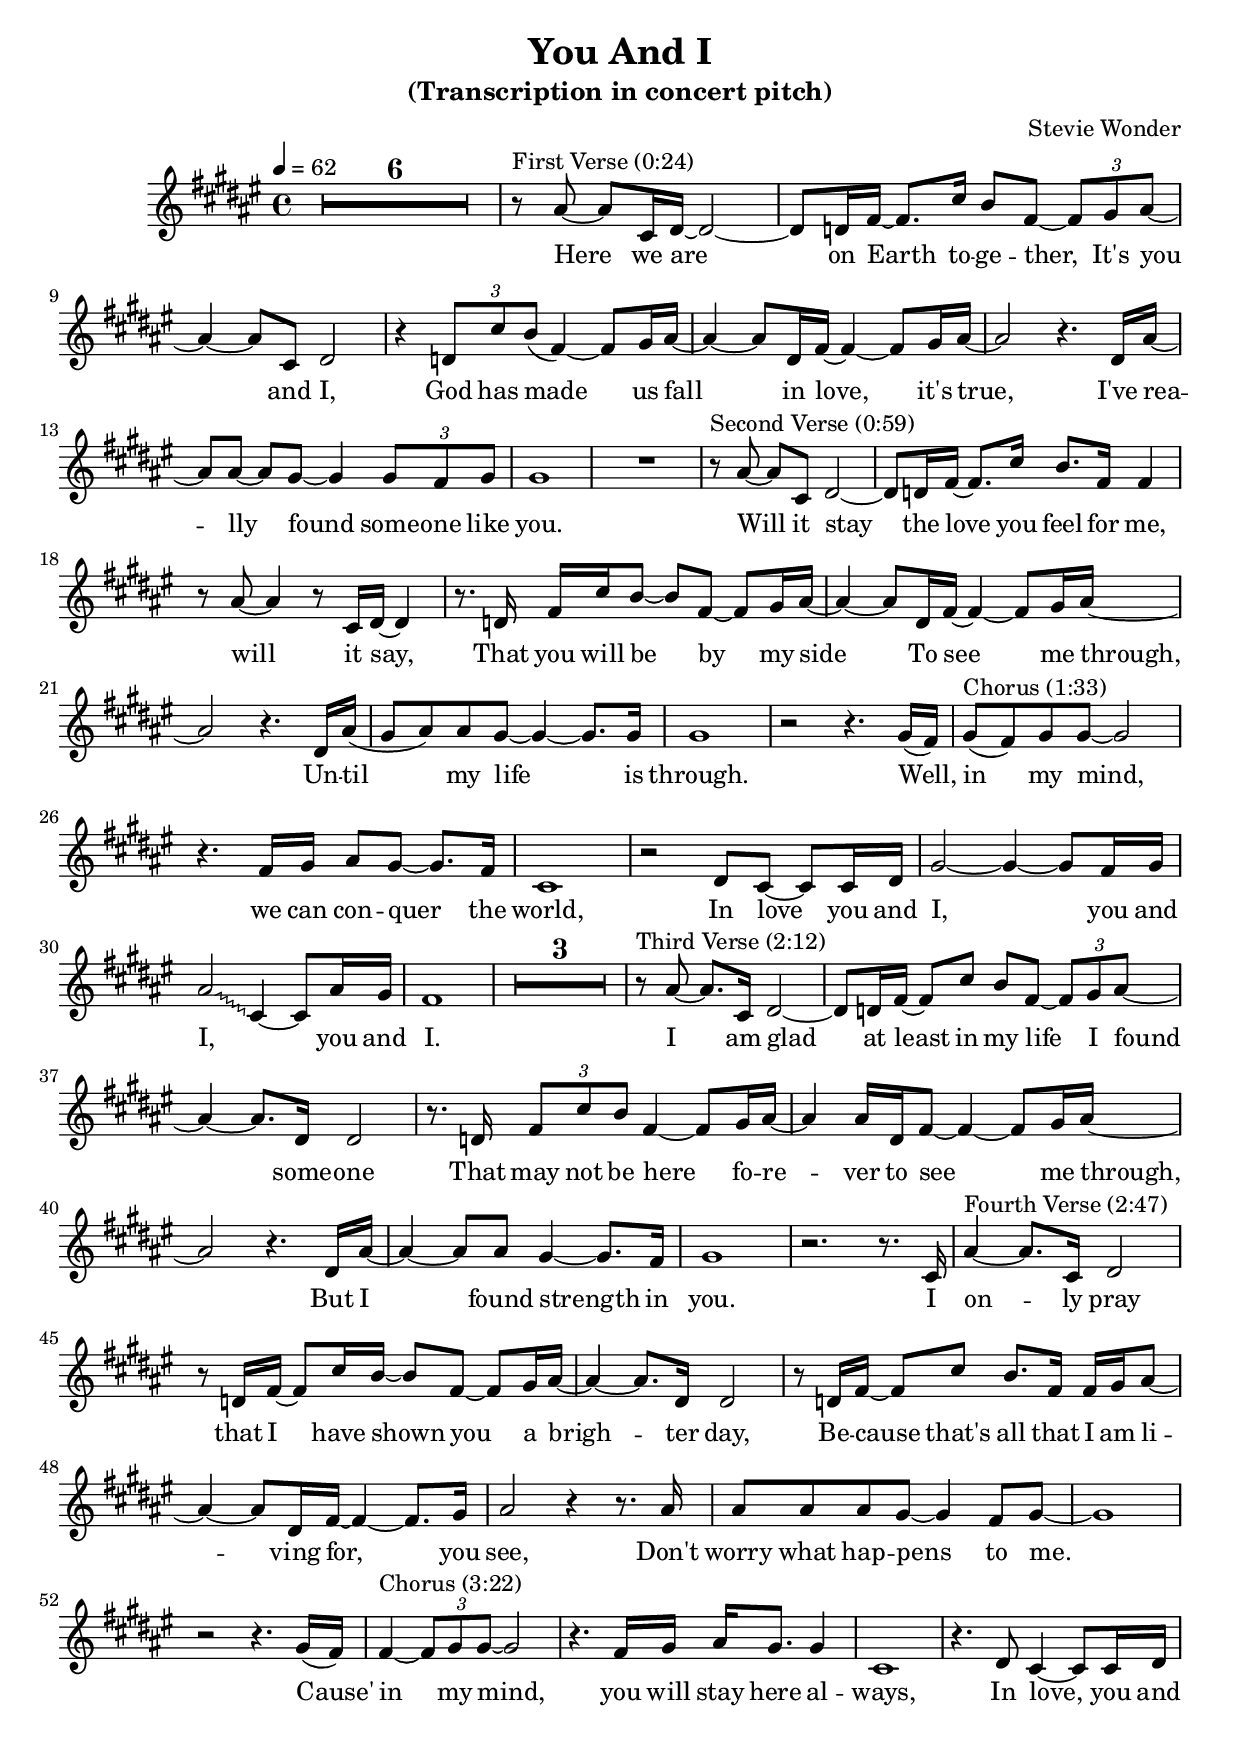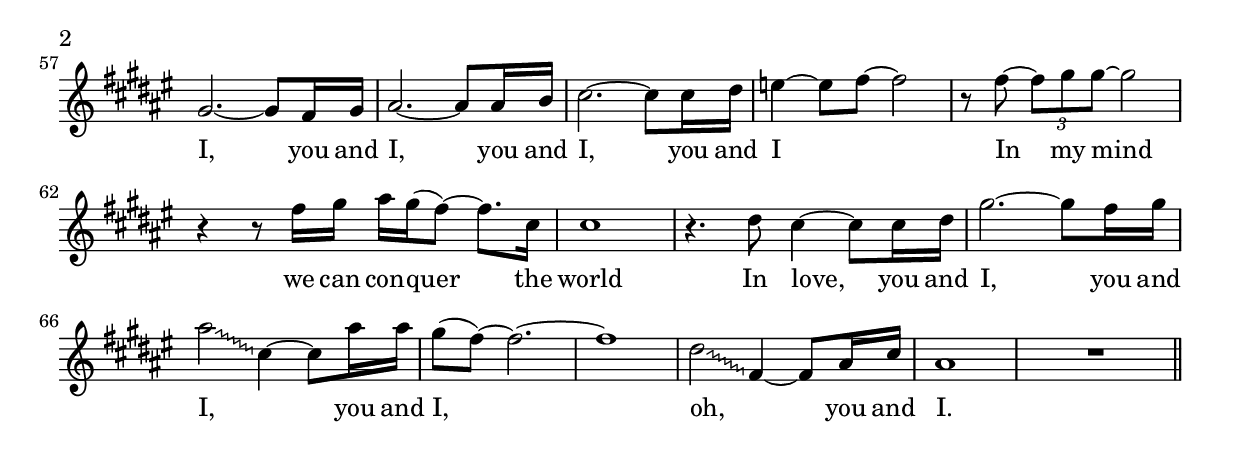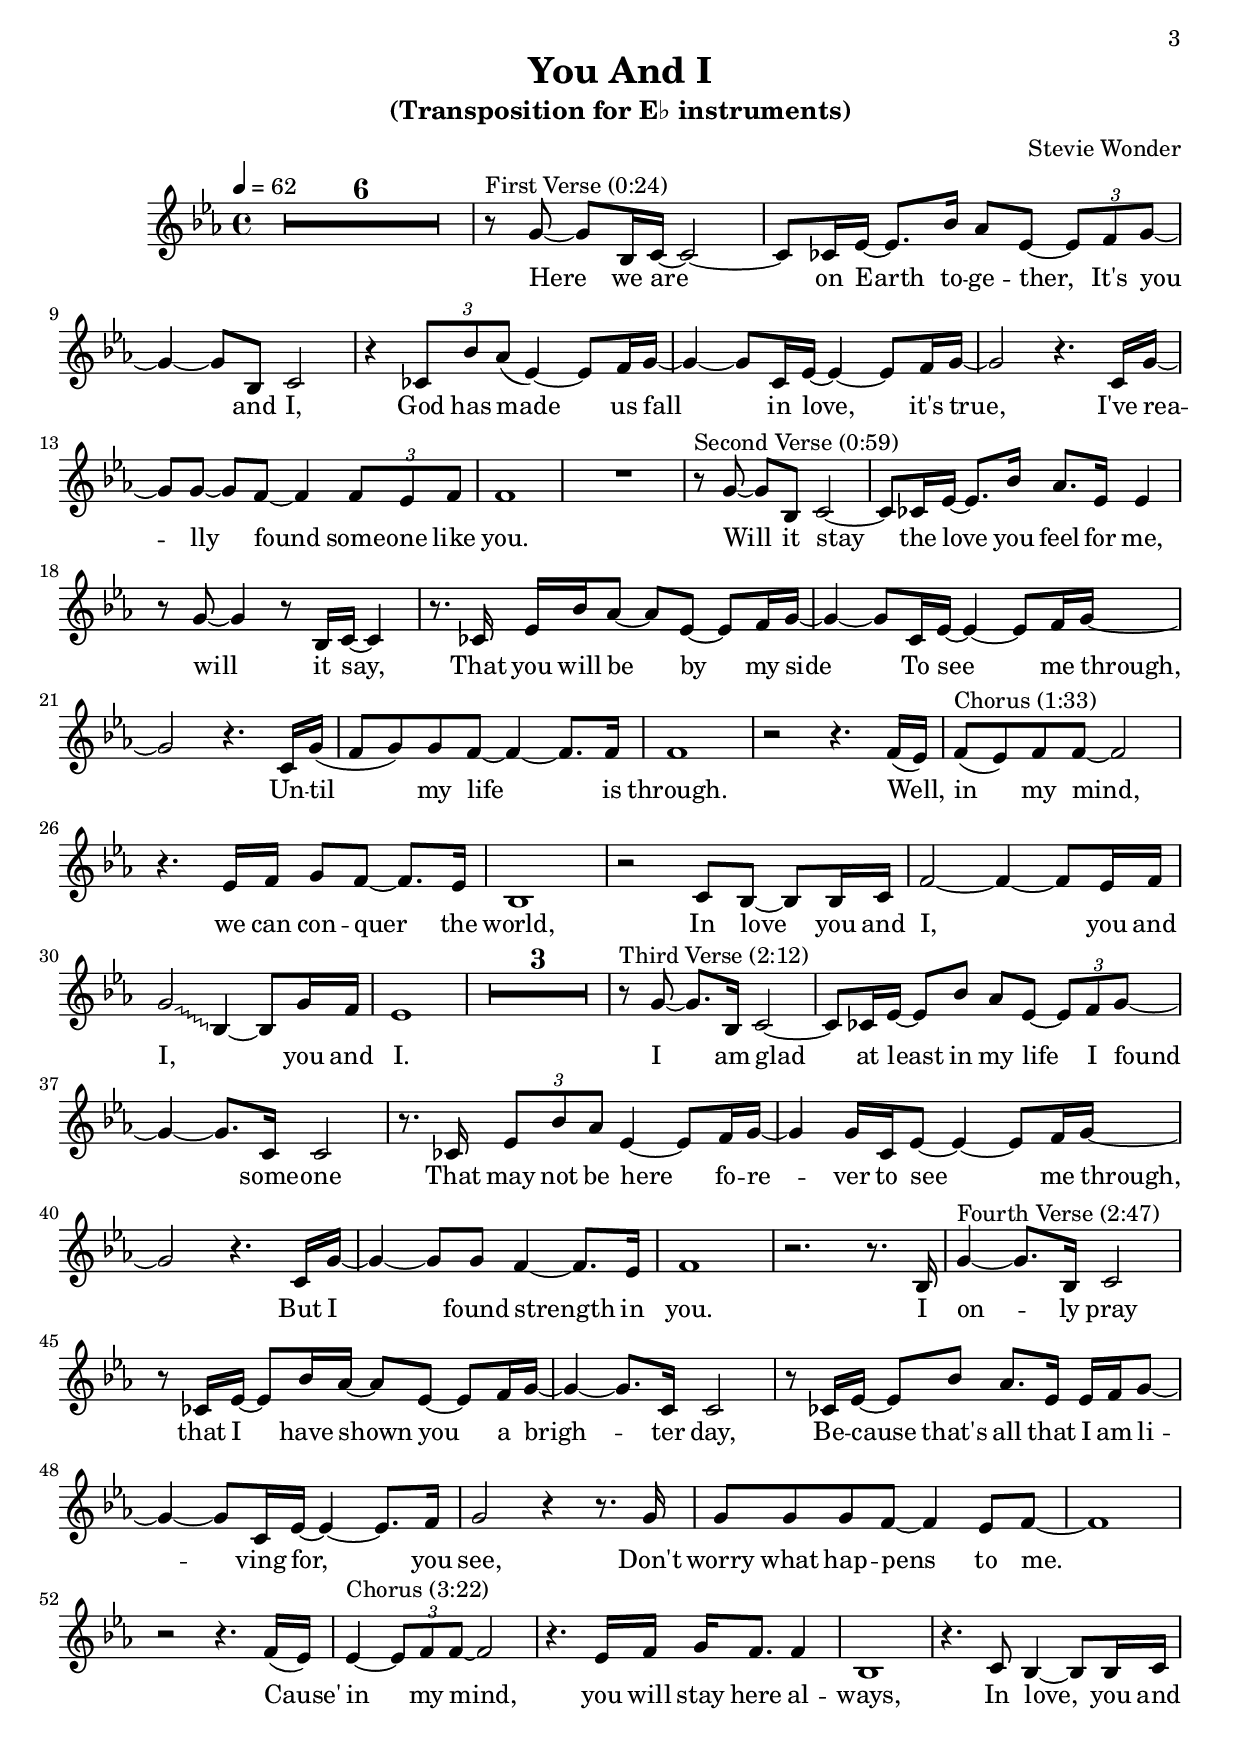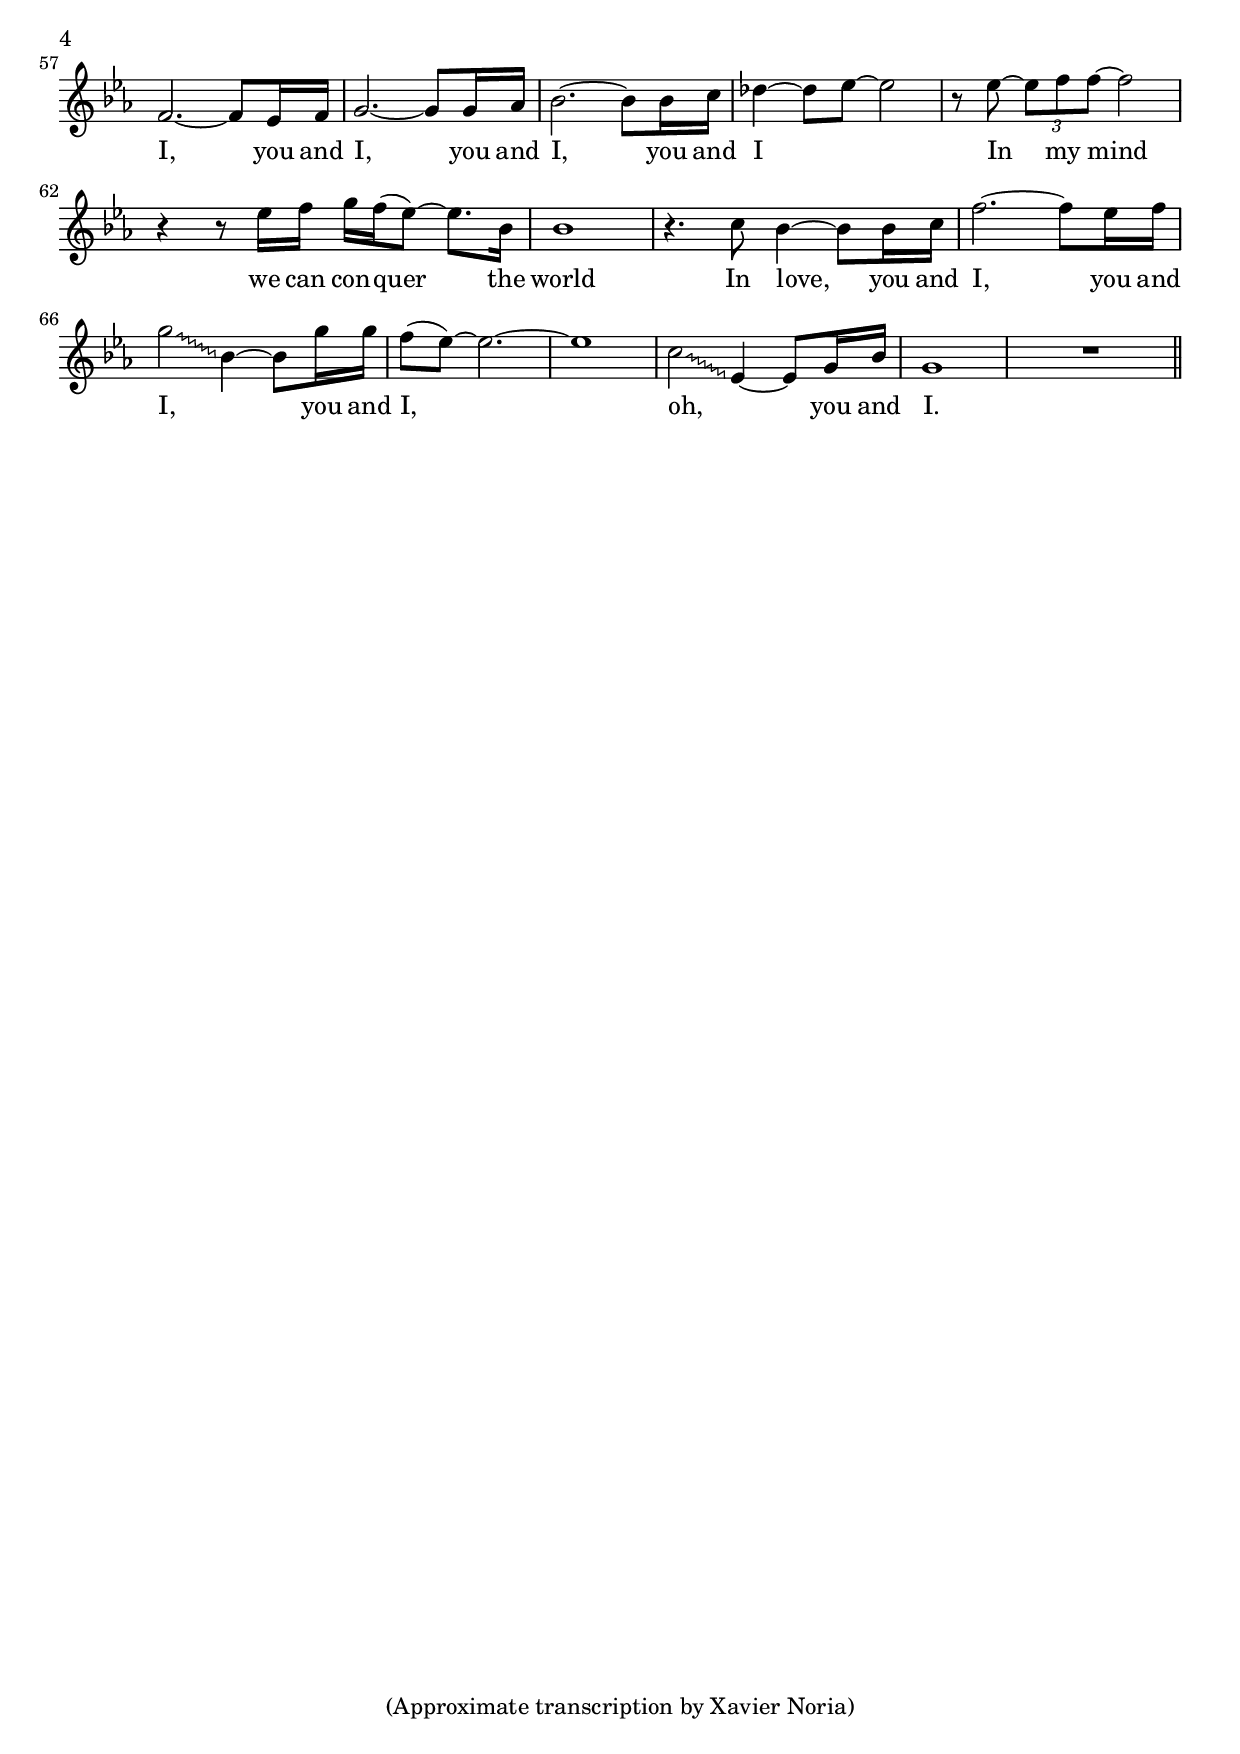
\version "2.16.1"

\include "english.ly"

\header {
  title    = "You And I"
  composer = "Stevie Wonder"
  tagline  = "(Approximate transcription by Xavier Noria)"
}

melody = \relative c'' {
  \clef treble
  \key fs \major
  \time 4/4
  \tempo 4 = 62

  \compressFullBarRests
  \override MultiMeasureRest #'expand-limit = #2
  \override Glissando #'style = #'zigzag


  % --- Introduction -----------------------------------------------------------

  % 1 ~ 0:00
  R1*6 |


  % --- First Verse ------------------------------------------------------------

  % 7 ~ 0:24
  r8^"First Verse (0:24)" as ~ as cs,16  ds16 ~ ds2 ~ |

  % 8 ~ 0:28
  ds8 d16 fs ~ fs8. cs'16 b8 fs ~ \times 2/3 { fs gs as ~ } |

  % 9 ~ 0:32
  as4 ~ as8 cs,8 ds2 |

  % 10 ~ 0:35
  r4 \times 2/3 { d8 cs' b( } fs4) ~ fs8 gs16 as ~ |

  % 11 ~ 0:39
  as4 ~ as8 ds,16 fs ~ fs4 ~ fs8 gs16 as ~ |

  % 12 ~ 0:43
  as2 r4. ds,16 as' ~ |

  % 13 ~ 0:47
  as8[ as] ~ as gs ~ gs4 \times 2/3 { gs8 fs gs } |

  % 14 ~ 0:51
  gs1 |

  % 15 ~ 0:55
  R1 |


  % --- Second Verse -----------------------------------------------------------

  % 16 ~ 0:59
  r8^"Second Verse (0:59)" as8 ~ as[ cs,] ds2 ~ |

  % 17 ~ 1:03
  ds8 d16 fs ~ fs8. cs'16 b8. fs16 fs4 |

  % 18 ~ 1:06
  r8 as ~ as4 r8 cs,16 ds ~ ds4 |

  % 19 ~ 1:10
  r8. d16 fs cs' b8 ~ b8 fs ~ fs8 gs16 as ~ |

  % 20 ~ 1:14
  as4 ~ as8 ds,16 fs ~ fs4 ~ fs8 gs16 as ~ |

  % 21 ~ 1:18
  as2 r4. ds,16 as'( |

  % 22 ~ 1:22
  gs8 as8) as gs ~ gs4 ~ gs8. gs16  |

  % 23 ~ 1:26
  gs1 |

  % 24 ~ 1:30
  r2 r4. gs16( fs) |


  % --- Chrorus ----------------------------------------------------------------

  % 25 ~ 1:33
  gs8(^"Chorus (1:33)" fs8) gs8 gs ~ gs2 |

  % 26 ~ 1:37
  r4. fs16 gs as8 gs8 ~ gs8. fs16 |

  % 27 ~ 1:41
  cs1 |

  % 28 ~ 1:45
  r2 ds8 cs ~ cs cs16 ds |

  % 29 ~ 1:49
  gs2 ~ gs4 ~ gs8 fs16 gs16 |

  % 30 ~ 1:53
  as2 \glissando cs,4 ~ cs8 as'16 gs16 |

  % 31 ~ 1:57
  fs1 |


  % --- Bridge -----------------------------------------------------------------

  % 32 ~ 2:00
  R1*3


  % --- Third Verse ------------------------------------------------------------

  % 35 ~ 2:12
  r8^"Third Verse (2:12)" as ~ as8. cs,16 ds2 ~ |

  % 36 ~ 2:16
  ds8 d16 fs ~ fs8 cs' b fs ~ \times 2/3 { fs gs as ~ } |

  % 37 ~ 2:20
  as4 ~ as8. ds,16 ds2 |

  % 38 ~ 2:24
  r8. d16 \times 2/3 { fs8 cs' b } fs4 ~ fs8 gs16 as ~ |

  % 39 ~ 2:28
  as4 as16 ds,16 fs8 ~ fs4 ~ fs8 gs16 as ~ |

  % 40 ~ 2:3
  as2 r4. ds,16 as' ~ |

  % 41 ~ 2:35
  as4 ~ as8 as gs4 ~ gs8. fs16 |

  % 42 ~ 2:39
  gs1 |

  % 43 ~ 2:43
  r2. r8. cs,16 |


  % --- Fourth Verse -----------------------------------------------------------

  % 44 ~ 2:47
  as'4^"Fourth Verse (2:47)" ~ as8.[ cs,16] ds2 |

  % 45 ~ 2:51
  r8 d16[ fs] ~ fs8 cs'16 b ~ b8 fs ~ fs gs16 as ~ |

  % 46 ~ 2:55
  as4 ~ as8. ds,16 ds2 |

  % 47 ~ 2:59
  r8 d16[ fs] ~ fs8 cs' b8. fs16 fs gs as8 ~ |

  % 48 ~ 3:02
  as4 ~ as8 ds,16 fs ~ fs4 ~ fs8. gs16 |

  % 49 ~ 3:06
  as2 r4 r8. as16 |

  % 50 ~ 3:10
  as8 as as gs ~ gs4 fs8 gs ~ |

  % 51 ~ 3:14
  gs1 |

  % 52 ~ 3:18
  r2 r4. gs16( fs) |


  % --- Chorus -----------------------------------------------------------------

  % 53 ~ 3:22
  fs4^"Chorus (3:22)" ~ \times 2/3 { fs8 gs gs ~ } gs2 |

  % 54 ~ 3:26
  r4. fs16[ gs] as gs8. gs4 |

  % 55 ~ 3:30
  cs,1 |

  % 56 ~ 3:33
  r4. ds8 cs4 ~ cs8 cs16 ds |

  % 57 ~ 3:37
  gs2. ~ gs8 fs16 gs |

  % 58 ~ 3:41
  as2. ~ as8 as16 b |

  % 59 ~ 3:45
  cs2. ~ cs8 cs16 ds |

  % 60 ~ 3:49
  e4 ~ e8 fs8 ~ fs2 |

  % 61 ~ 3:53
  r8 fs ~ \times 2/3 { fs gs gs ~ } gs2 |

  % 62 ~ 3:57
  r4 r8 fs16 gs as gs( fs8) ~ fs8. cs16 |

  % 63 ~ 4:00
  cs1 |

  % 65 ~ 4:04
  r4. ds8 cs4 ~ cs8 cs16 ds |

  % 66 ~ 4:08
  gs2. ~ gs8 fs16 gs |

  % 67 ~ 4:12
  as2 \glissando cs,4 ~ cs8 as'16 as |

  % 68 ~ 4:16
  gs8( fs) ~ fs2. ~ |

  % 69 ~ 4:20
  fs1 |

  % 70 ~ 4:24
  ds2 \glissando fs,4 ~ fs8 as16 cs |

  % 71 ~ 4:28
  as1 |

  % 72 ~ 4:32
  R1 \bar "||"
}

\addlyrics {
  Here we are on Earth to -- ge -- ther,
  It's you and I,
  God has made us fall in love, it's true,
  I've rea -- lly found some -- one like you.

  Will it stay the love you feel for me, will it say,
  That you will be by my side
  To see me through,
  Un -- til my life is through.

  Well, in my mind, we can con -- quer the world,
  In love you and I, you and I, _ you and I.

  I am glad at least in my life I found some -- one
  That may not be here fo -- re -- ver to see me through,
  But I found strength in you.

  I on -- ly pray that I have shown you a brigh -- ter day,
  Be -- cause that's all that I am li -- ving for, you see,
  Don't worry what hap -- pens to me.

  Cause' in my mind, you will stay here al -- ways,
  In love, you and I, you and I, you and I, you and I _
  In my mind we can con -- quer the world
  In love, you and I, you and I, _ you and I, oh, _ you and I.
}


\bookpart {
  \header {
    subtitle = "(Transcription in concert pitch)"
  }

  \score {
    { \melody }
  }
}

\bookpart {
  \header {
    subtitle = "(Transposition for E♭ instruments)"
  }

  \score {
    { \transpose ds c \melody } % "ds" because "ef" yields a weird key
  }
}
